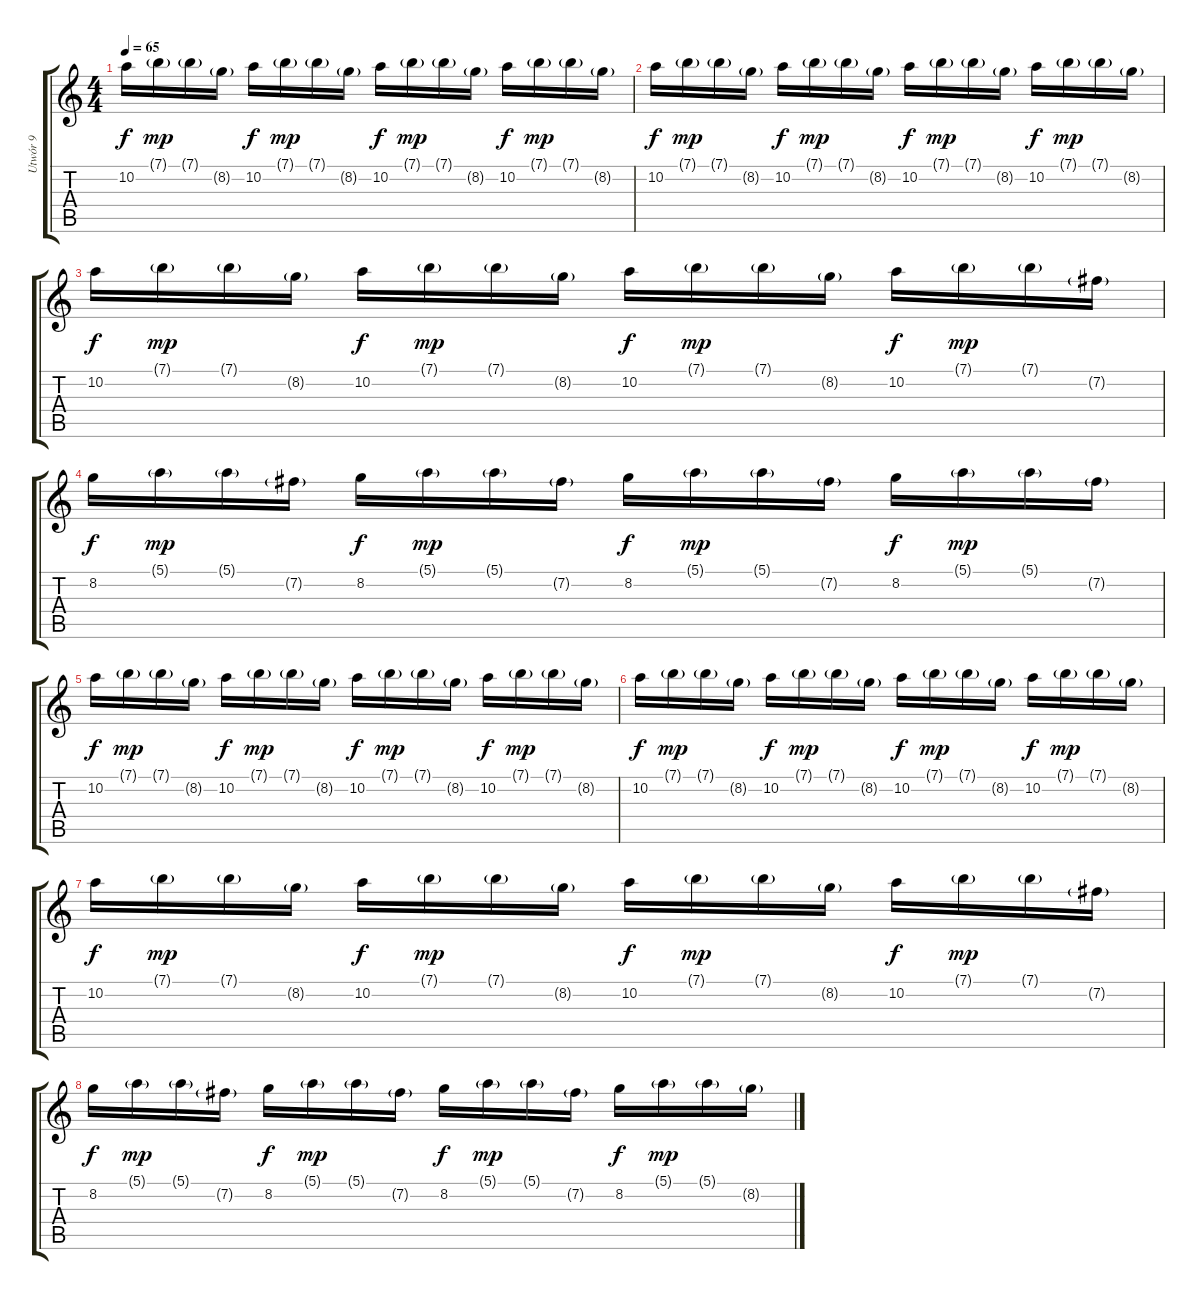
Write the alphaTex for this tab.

\track ("Utwór 9" "Utwór 9") {instrument electricguitarjazz}
\staff {score tabs}
\tuning (E4 B3 G3 D3 A2 E2) {hide}
\ts (4 4)
\tempo 65
\clef g2
\ks c
10.2.16{dy f} 7.1{g}.16{dy mp} 7.1{g}.16 8.2{g}.16 10.2.16{dy f} 7.1{g}.16{dy mp} 7.1{g}.16 8.2{g}.16 10.2.16{dy f} 7.1{g}.16{dy mp} 7.1{g}.16 8.2{g}.16 10.2.16{dy f} 7.1{g}.16{dy mp} 7.1{g}.16 8.2{g}.16 |
10.2.16{dy f} 7.1{g}.16{dy mp} 7.1{g}.16 8.2{g}.16 10.2.16{dy f} 7.1{g}.16{dy mp} 7.1{g}.16 8.2{g}.16 10.2.16{dy f} 7.1{g}.16{dy mp} 7.1{g}.16 8.2{g}.16 10.2.16{dy f} 7.1{g}.16{dy mp} 7.1{g}.16 8.2{g}.16 |
10.2.16{dy f} 7.1{g}.16{dy mp} 7.1{g}.16 8.2{g}.16 10.2.16{dy f} 7.1{g}.16{dy mp} 7.1{g}.16 8.2{g}.16 10.2.16{dy f} 7.1{g}.16{dy mp} 7.1{g}.16 8.2{g}.16 10.2.16{dy f} 7.1{g}.16{dy mp} 7.1{g}.16 7.2{g}.16 |
8.2.16{dy f} 5.1{g}.16{dy mp} 5.1{g}.16 7.2{g}.16 8.2.16{dy f} 5.1{g}.16{dy mp} 5.1{g}.16 7.2{g}.16 8.2.16{dy f} 5.1{g}.16{dy mp} 5.1{g}.16 7.2{g}.16 8.2.16{dy f} 5.1{g}.16{dy mp} 5.1{g}.16 7.2{g}.16 |
10.2.16{dy f} 7.1{g}.16{dy mp} 7.1{g}.16 8.2{g}.16 10.2.16{dy f} 7.1{g}.16{dy mp} 7.1{g}.16 8.2{g}.16 10.2.16{dy f} 7.1{g}.16{dy mp} 7.1{g}.16 8.2{g}.16 10.2.16{dy f} 7.1{g}.16{dy mp} 7.1{g}.16 8.2{g}.16 |
10.2.16{dy f} 7.1{g}.16{dy mp} 7.1{g}.16 8.2{g}.16 10.2.16{dy f} 7.1{g}.16{dy mp} 7.1{g}.16 8.2{g}.16 10.2.16{dy f} 7.1{g}.16{dy mp} 7.1{g}.16 8.2{g}.16 10.2.16{dy f} 7.1{g}.16{dy mp} 7.1{g}.16 8.2{g}.16 |
10.2.16{dy f} 7.1{g}.16{dy mp} 7.1{g}.16 8.2{g}.16 10.2.16{dy f} 7.1{g}.16{dy mp} 7.1{g}.16 8.2{g}.16 10.2.16{dy f} 7.1{g}.16{dy mp} 7.1{g}.16 8.2{g}.16 10.2.16{dy f} 7.1{g}.16{dy mp} 7.1{g}.16 7.2{g}.16 |
8.2.16{dy f} 5.1{g}.16{dy mp} 5.1{g}.16 7.2{g}.16 8.2.16{dy f} 5.1{g}.16{dy mp} 5.1{g}.16 7.2{g}.16 8.2.16{dy f} 5.1{g}.16{dy mp} 5.1{g}.16 7.2{g}.16 8.2.16{dy f} 5.1{g}.16{dy mp} 5.1{g}.16 8.2{g}.16
